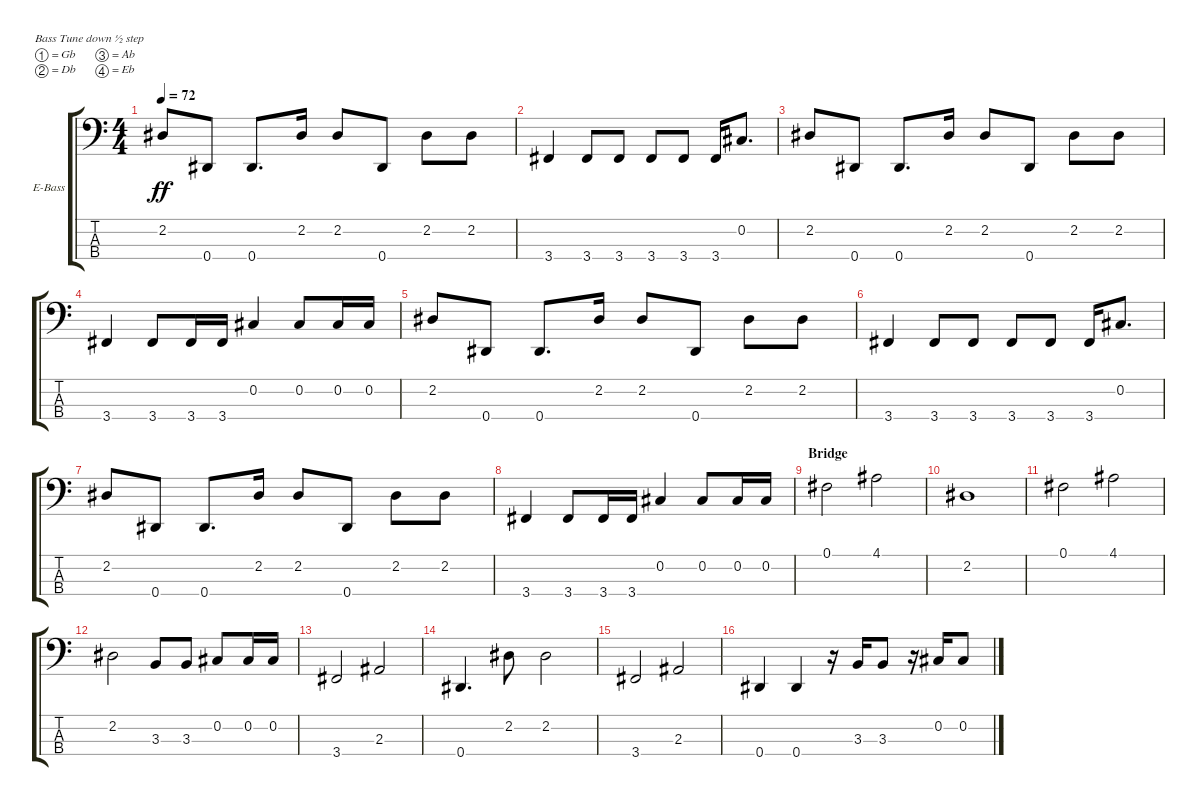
\bracketExtendMode groupsimilarinstruments
\firstSystemTrackNameOrientation horizontal
\otherSystemsTrackNameOrientation horizontal
\track ("Bass (Duff)" "E-Bass") {multiBarRest instrument electricbasspick}
\staff {score tabs}
\tuning (Gb2 Db2 Ab1 Eb1)
\ts (4 4)
\tempo 72
\clef f4
\ks c
2.2.8{dy ff} 0.4.8 0.4.8{d} 2.2.16 2.2.8 0.4.8 2.2.8 2.2.8 |
3.4.4 3.4.8 3.4.8 3.4.8 3.4.8 3.4.16 0.2.8{d} |
2.2.8 0.4.8 0.4.8{d} 2.2.16 2.2.8 0.4.8 2.2.8 2.2.8 |
3.4.4 3.4.8 3.4.16 3.4.16 0.2.4 0.2.8 0.2.16 0.2.16 |
2.2.8 0.4.8 0.4.8{d} 2.2.16 2.2.8 0.4.8 2.2.8 2.2.8 |
3.4.4 3.4.8 3.4.8 3.4.8 3.4.8 3.4.16 0.2.8{d} |
2.2.8 0.4.8 0.4.8{d} 2.2.16 2.2.8 0.4.8 2.2.8 2.2.8 |
3.4.4 3.4.8 3.4.16 3.4.16 0.2.4 0.2.8 0.2.16 0.2.16 |
\section ("" "Bridge")
0.1.2 4.1.2 |
2.2.1 |
0.1.2 4.1.2 |
2.2.2 3.3.8 3.3.8 0.2.8 0.2.16 0.2.16 |
3.4.2 2.3.2 |
0.4.4{d} 2.2.8 2.2.2 |
3.4.2 2.3.2 |
0.4.4 0.4.4 r.16 3.3.16 3.3.8 r.16 0.2.16 0.2.8
